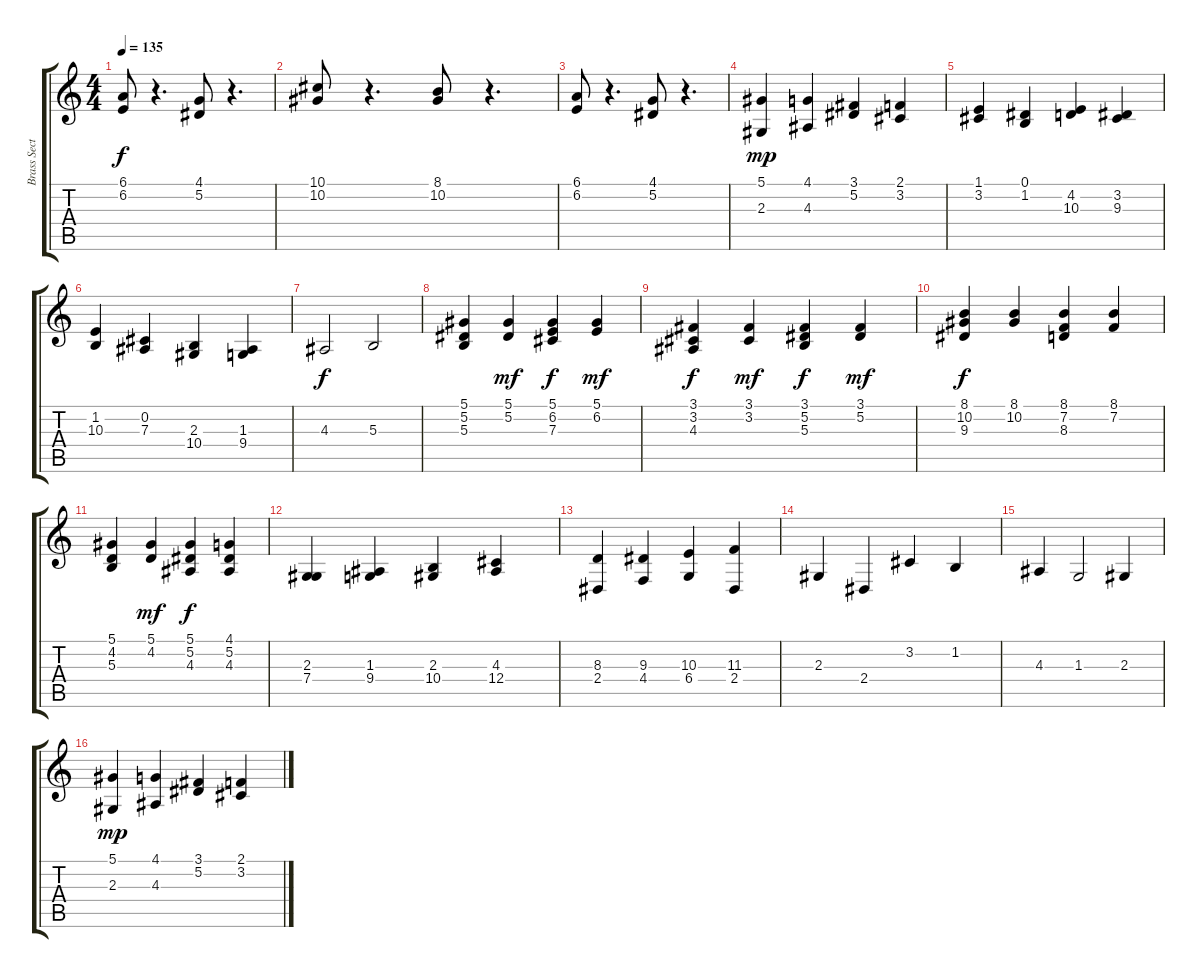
\track ("Brass Section" "Brass Sect") {instrument brasssection}
\staff {score tabs}
\tuning (Eb4 Bb3 Gb3 Db3 Ab2 Eb2) {hide}
\ts (4 4)
\tempo 135
\clef g2
\ks c
(6.1 6.2).8{dy f} r.4{d} (4.1 5.2).8 r.4{d} |
(10.1 10.2).8 r.4{d} (8.1 10.2).8 r.4{d} |
(6.1 6.2).8 r.4{d} (4.1 5.2).8 r.4{d} |
\section ("" "")
(5.1 2.3).4{dy mp} (4.1 4.3).4 (3.1 5.2).4 (2.1 3.2).4 |
(1.1 3.2).4 (0.1 1.2).4 (4.2 10.3).4 (3.2 9.3).4 |
(1.2 10.3).4 (0.2 7.3).4 (2.3 10.4).4 (1.3 9.4).4 |
4.3.2{dy f} 5.3.2 |
\section ("" "")
(5.1 5.2 5.3).4 (5.1 5.2).4{dy mf} (5.1 6.2 7.3).4{dy f} (5.1 6.2).4{dy mf} |
(3.1 3.2 4.3).4{dy f} (3.1 3.2).4{dy mf} (3.1 5.2 5.3).4{dy f} (3.1 5.2).4{dy mf} |
(8.1 10.2 9.3).4{dy f} (8.1 10.2).4 (8.1 7.2 8.3).4 (8.1 7.2).4 |
(5.1 4.2 5.3).4 (5.1 4.2).4{dy mf} (5.1 5.2 4.3).4{dy f} (4.1 5.2 4.3).4 |
\section ("" "")
(2.3 7.4).4 (1.3 9.4).4 (2.3 10.4).4 (4.3 12.4).4 |
(8.3 2.4).4 (9.3 4.4).4 (10.3 6.4).4 (11.3 2.4).4 |
2.3.4 2.4.4 3.2.4 1.2.4 |
4.3.4 1.3.2 2.3.4 |
(5.1 2.3).4{dy mp} (4.1 4.3).4 (3.1 5.2).4 (2.1 3.2).4
